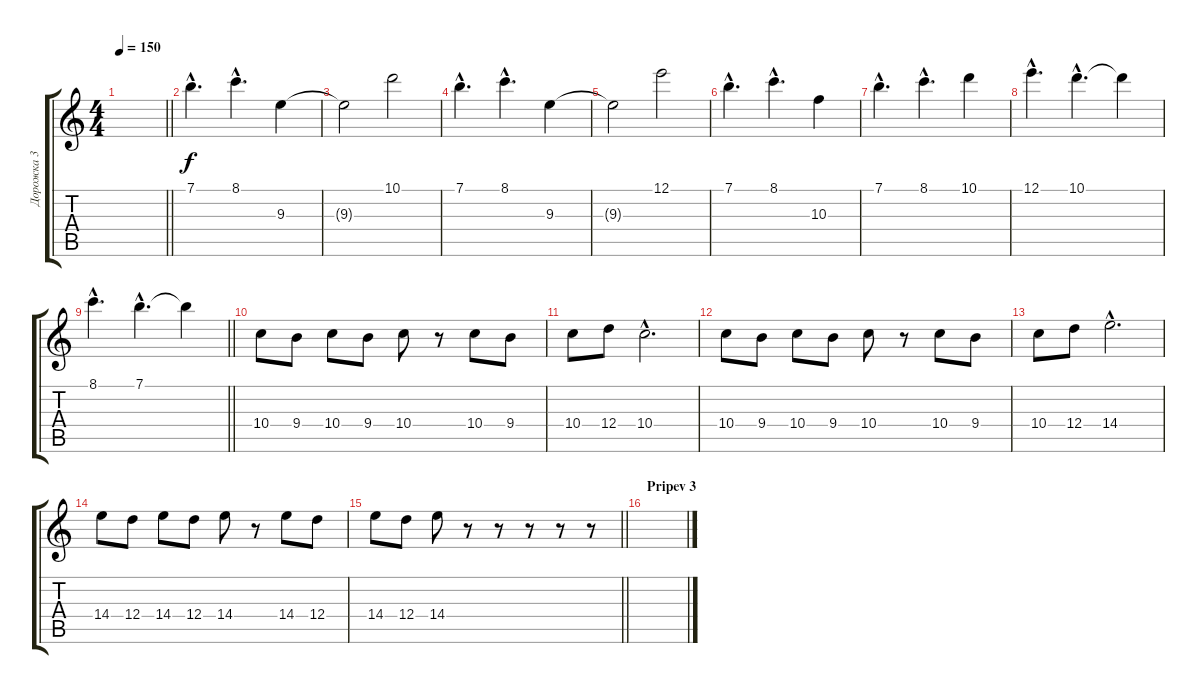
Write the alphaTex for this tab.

\track ("Дорожка 3" "Дорожка 3") {instrument acousticguitarsteel}
\staff {score tabs}
\tuning (E4 B3 G3 D3 A2 E2) {hide}
\ts (4 4)
\tempo 150
\clef g2
\barLineRight lightlight
\ks c
|
7.1{hac}.4{d} 8.1{hac}.4{d} 9.3.4 |
9.3{t}.2 10.1.2 |
7.1{hac}.4{d} 8.1{hac}.4{d} 9.3.4 |
9.3{t}.2 12.1.2 |
7.1{hac}.4{d} 8.1{hac}.4{d} 10.3.4 |
7.1{hac}.4{d} 8.1{hac}.4{d} 10.1.4 |
12.1{hac}.4{d} 10.1{hac}.4{d} 10.1{t}.4 |
\barLineRight lightlight
8.1{hac}.4{d} 7.1{hac}.4{d} 7.1{t}.4 |
10.4.8 9.4.8 10.4.8 9.4.8 10.4.8 r.8 10.4.8 9.4.8 |
10.4.8 12.4.8 10.4{hac}.2{d} |
10.4.8 9.4.8 10.4.8 9.4.8 10.4.8 r.8 10.4.8 9.4.8 |
10.4.8 12.4.8 14.4{hac}.2{d} |
14.4.8 12.4.8 14.4.8 12.4.8 14.4.8 r.8 14.4.8 12.4.8 |
\barLineRight lightlight
14.4.8 12.4.8 14.4.8 r.8 r.8 r.8 r.8 r.8 |
\section ("" "Pripev 3")
